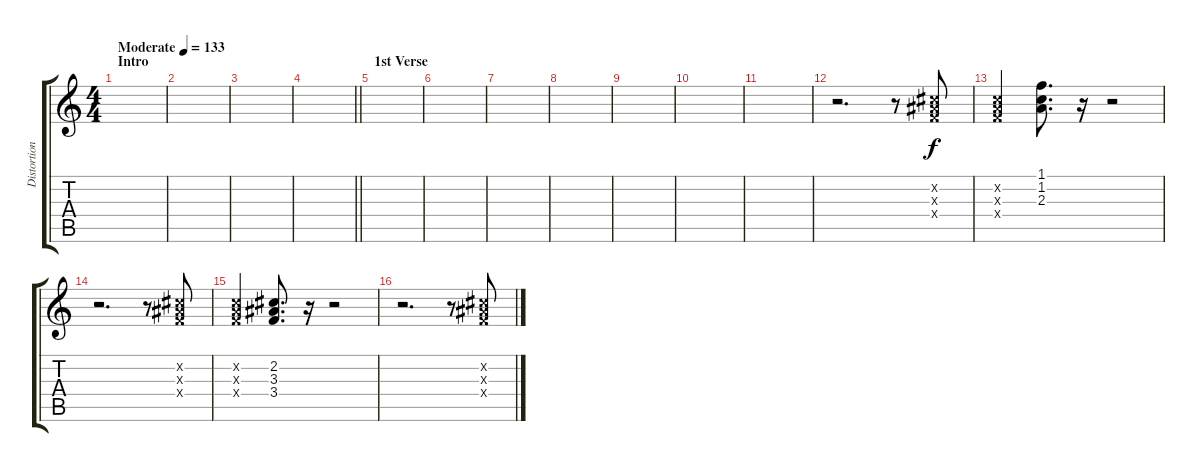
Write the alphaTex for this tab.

\track ("Distortion Guitar/Guitar 1 Echo" "Distortion") {instrument overdrivenguitar}
\staff {score tabs}
\tuning (E4 B3 G3 D3 A2 E2) {hide}
\ts (4 4)
\section ("" "Intro")
\tempo (133 "Moderate")
\clef g2
\ks c
|
|
|
\barLineRight lightlight
|
\section ("" "1st Verse")
|
|
|
|
|
|
|
r.2{d} r.8 (2.2{x} 3.3{x} 3.4{x}).8 |
(1.2{x} 2.3{x} 3.4{x}).4 (1.1 1.2 2.3).8{d} r.16 r.2 |
r.2{d} r.8 (2.2{x} 3.3{x} 3.4{x}).8 |
(1.2{x} 2.3{x} 3.4{x}).4 (2.2 3.3 3.4).8{d} r.16 r.2 |
r.2{d} r.8 (2.2{x} 3.3{x} 3.4{x}).8
